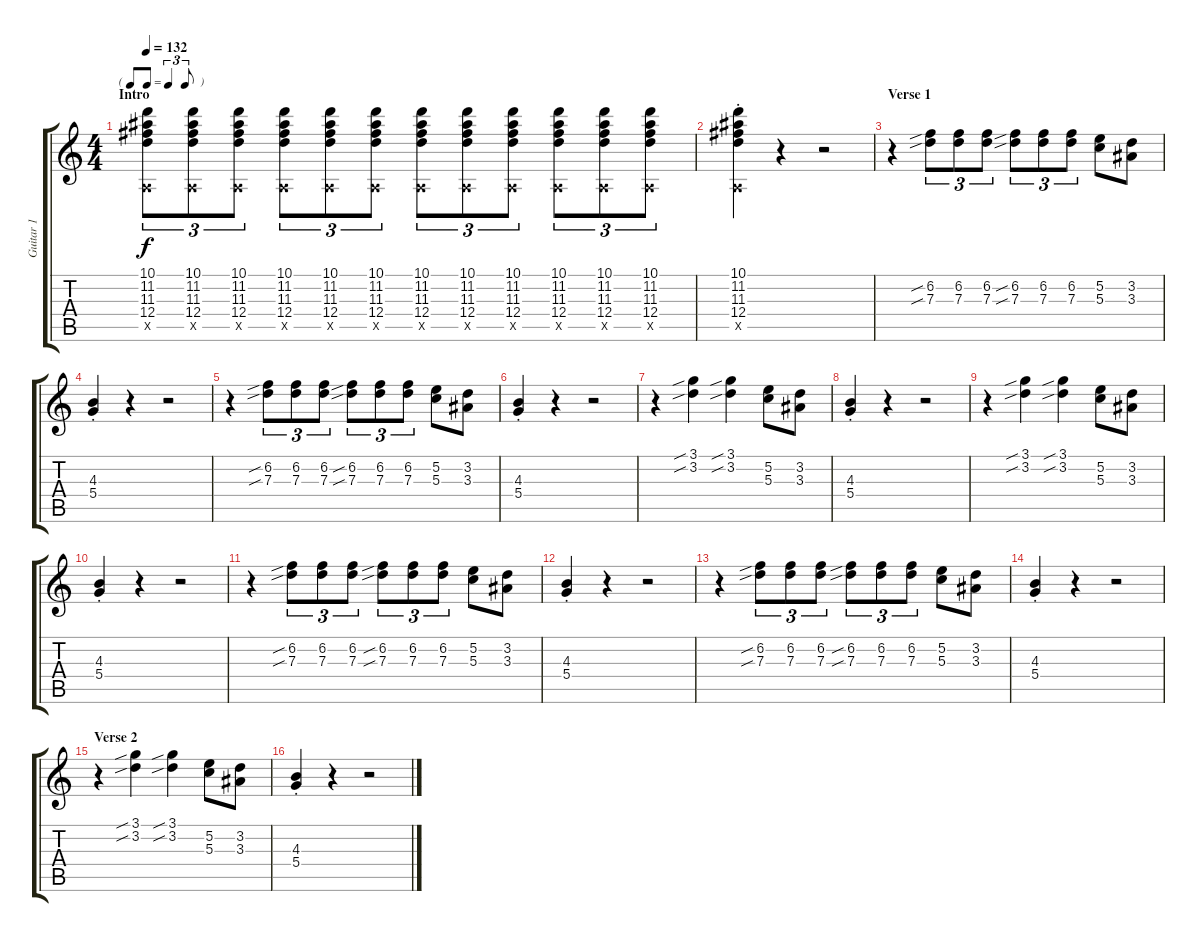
\track ("Guitar 1" "Guitar 1") {instrument electricguitarclean}
\staff {score tabs}
\tuning (E4 B3 G3 D3 A2 E2) {hide}
\ts (4 4)
\tf triplet8th
\section ("" "Intro")
\tempo 132
\clef g2
\ks c
(10.1 11.2 11.3 12.4 0.5{x}).8{tu (3 2) dy f instrument electricguitarclean} (10.1 11.2 11.3 12.4 0.5{x}).8{tu (3 2)} (10.1 11.2 11.3 12.4 0.5{x}).8{tu (3 2)} (10.1 11.2 11.3 12.4 0.5{x}).8{tu (3 2)} (10.1 11.2 11.3 12.4 0.5{x}).8{tu (3 2)} (10.1 11.2 11.3 12.4 0.5{x}).8{tu (3 2)} (10.1 11.2 11.3 12.4 0.5{x}).8{tu (3 2)} (10.1 11.2 11.3 12.4 0.5{x}).8{tu (3 2)} (10.1 11.2 11.3 12.4 0.5{x}).8{tu (3 2)} (10.1 11.2 11.3 12.4 0.5{x}).8{tu (3 2)} (10.1 11.2 11.3 12.4 0.5{x}).8{tu (3 2)} (10.1 11.2 11.3 12.4 0.5{x}).8{tu (3 2)} |
(10.1{st} 11.2{st} 11.3{st} 12.4{st} 0.5{x}).4 r.4 r.2 |
\section ("" "Verse 1")
r.4 (6.2{sib} 7.3{sib}).8{tu (3 2)} (6.2 7.3).8{tu (3 2)} (6.2 7.3).8{tu (3 2)} (6.2{sib} 7.3{sib}).8{tu (3 2)} (6.2 7.3).8{tu (3 2)} (6.2 7.3).8{tu (3 2)} (5.2 5.3).8 (3.2 3.3).8 |
(4.3{st} 5.4{st}).4 r.4 r.2 |
r.4 (6.2{sib} 7.3{sib}).8{tu (3 2)} (6.2 7.3).8{tu (3 2)} (6.2 7.3).8{tu (3 2)} (6.2{sib} 7.3{sib}).8{tu (3 2)} (6.2 7.3).8{tu (3 2)} (6.2 7.3).8{tu (3 2)} (5.2 5.3).8 (3.2 3.3).8 |
(4.3{st} 5.4{st}).4 r.4 r.2 |
r.4 (3.1{sib} 3.2{sib}).4 (3.1{sib} 3.2{sib}).4 (5.2 5.3).8 (3.2 3.3).8 |
(4.3{st} 5.4{st}).4 r.4 r.2 |
r.4 (3.1{sib} 3.2{sib}).4 (3.1{sib} 3.2{sib}).4 (5.2 5.3).8 (3.2 3.3).8 |
(4.3{st} 5.4{st}).4 r.4 r.2 |
r.4 (6.2{sib} 7.3{sib}).8{tu (3 2)} (6.2 7.3).8{tu (3 2)} (6.2 7.3).8{tu (3 2)} (6.2{sib} 7.3{sib}).8{tu (3 2)} (6.2 7.3).8{tu (3 2)} (6.2 7.3).8{tu (3 2)} (5.2 5.3).8 (3.2 3.3).8 |
(4.3{st} 5.4{st}).4 r.4 r.2 |
r.4 (6.2{sib} 7.3{sib}).8{tu (3 2)} (6.2 7.3).8{tu (3 2)} (6.2 7.3).8{tu (3 2)} (6.2{sib} 7.3{sib}).8{tu (3 2)} (6.2 7.3).8{tu (3 2)} (6.2 7.3).8{tu (3 2)} (5.2 5.3).8 (3.2 3.3).8 |
(4.3{st} 5.4{st}).4 r.4 r.2 |
\section ("" "Verse 2")
r.4 (3.1{sib} 3.2{sib}).4 (3.1{sib} 3.2{sib}).4 (5.2 5.3).8 (3.2 3.3).8 |
(4.3{st} 5.4{st}).4 r.4 r.2
